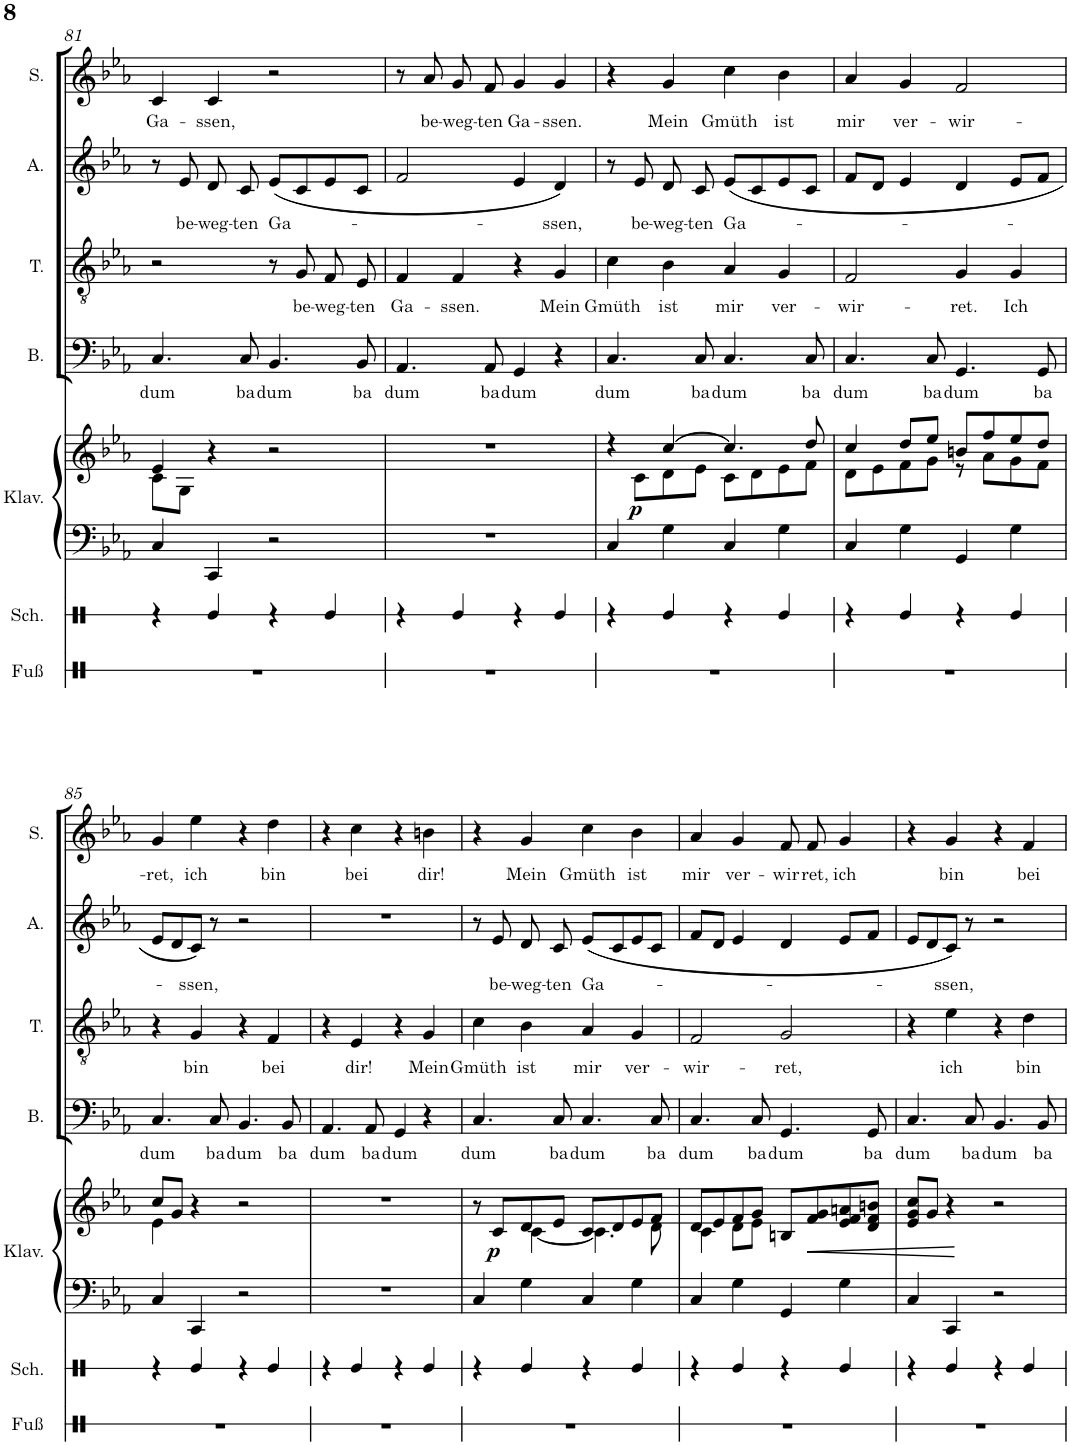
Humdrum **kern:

**kern	**kern	**kern	**kern	**dynam	**kern	**text	**kern	**text	**kern	**text	**kern	**text
*part7	*part6	*part5	*part5	*part5	*part4	*part4	*part3	*part3	*part2	*part2	*part1	*part1
*staff8	*staff7	*staff6	*staff5	*staff5/6	*staff4	*staff4	*staff3	*staff3	*staff2	*staff2	*staff1	*staff1
*I"Fuß	*I"Schnipsen	*I"Klavier	*	*	*I"Bass	*	*I"Tenor	*	*I"Alto	*	*I"Soprano	*
*I'Fuß	*I'Sch.	*I'Klav.	*	*	*I'B.	*	*I'T.	*	*I'A.	*	*I'S.	*
!!LO:PB:g=z
*clefX	*clefX	*clefF4	*clefG2	*	*clefF4	*	*clefGv2	*	*clefG2	*	*clefG2	*
*k[]	*k[]	*k[b-e-a-]	*k[b-e-a-]	*	*k[b-e-a-]	*	*k[b-e-a-]	*	*k[b-e-a-]	*	*k[b-e-a-]	*
*M4/4	*M4/4	*M4/4	*M4/4	*	*M4/4	*	*M4/4	*	*M4/4	*	*M4/4	*
*met(c)	*met(c)	*met(c)	*met(c)	*	*met(c)	*	*met(c)	*	*met(c)	*	*met(c)	*
=81	=81	=81	=81	=81	=81	=81	=81	=81	=81	=81	=81	=81
*	*	*	*^	*	*	*	*	*	*	*	*	*
!	!	!	!	!	!	!	!LO:LY:b	!	!	!	!	!	!LO:LY:b
1r	4r	4C/	4e-/	8c\L	.	4.C/	dum	2r	.	8r	.	4c/	Ga-
!	!	!	!	!	!	!	!	!	!	!	!LO:LY:b	!	!
.	.	.	.	8G\J	.	.	.	.	.	8e-/	be-	.	.
!	!	!	!	!	!	!	!	!	!	!	!LO:LY:b	!	!LO:LY:b
.	4Re/	4CC/	4r	2.ryy	.	.	.	.	.	8d/	-weg-	4c/	-ssen,
!	!	!	!	!	!	!	!LO:LY:b	!	!	!	!LO:LY:b	!	!
.	.	.	.	.	.	8C/	ba	.	.	8c/	-ten	.	.
!	!	!	!	!	!	!	!LO:LY:b	!	!	!	!LO:LY:b	!	!
.	4r	2r	2r	.	.	4.BB-/	dum	8r	.	(8e-/L	Ga-	2r	.
!	!	!	!	!	!	!	!	!	!LO:LY:b	!	!	!	!
.	.	.	.	.	.	.	.	8G/	be-	8c/	.	.	.
!	!	!	!	!	!	!	!	!	!LO:LY:b	!	!	!	!
.	4Re/	.	.	.	.	.	.	8F/L	-weg-	8e-/	.	.	.
!	!	!	!	!	!	!	!LO:LY:b	!	!LO:LY:b	!	!	!	!
.	.	.	.	.	.	8BB-/	ba	8E-/J	-ten	8c/J	.	.	.
*	*	*	*v	*v	*	*	*	*	*	*	*	*	*
=82	=82	=82	=82	=82	=82	=82	=82	=82	=82	=82	=82	=82
!	!	!	!	!	!	!LO:LY:b	!	!LO:LY:b	!	!	!	!
1r	4r	1r	1r	.	4.AA-/	dum	4F/	Ga-	2f/	.	8r	.
!	!	!	!	!	!	!	!	!	!	!	!	!LO:LY:b
.	.	.	.	.	.	.	.	.	.	.	8a-/	be-
!	!	!	!	!	!	!	!	!LO:LY:b	!	!	!	!LO:LY:b
.	4Re/	.	.	.	.	.	4F/	-ssen.	.	.	8g/L	-weg-
!	!	!	!	!	!	!LO:LY:b	!	!	!	!	!	!LO:LY:b
.	.	.	.	.	8AA-/	ba	.	.	.	.	8f/J	-ten
!	!	!	!	!	!	!LO:LY:b	!	!	!	!	!	!LO:LY:b
.	4r	.	.	.	4GG/	dum	4r	.	4e-/	.	4g/	Ga-
!	!	!	!	!	!	!	!	!LO:LY:b	!	!LO:LY:b	!	!LO:LY:b
.	4Re/	.	.	.	4r	.	4G/	Mein	4d/)	-ssen,	4g/	-ssen.
=83	=83	=83	=83	=83	=83	=83	=83	=83	=83	=83	=83	=83
*	*	*	*^	*	*	*	*	*	*	*	*	*
!	!	!	!	!	!	!	!LO:LY:b	!	!LO:LY:b	!	!	!	!
1r	4r	4C/	4r	8ryy	.	4.C/	dum	4c\	Gmüth	8r	.	4r	.
!	!	!	!	!	!LO:DY:b	!	!	!	!	!	!LO:LY:b	!	!
.	.	.	.	8c\L	p	.	.	.	.	8e-/	be-	.	.
!	!	!	!	!	!	!	!	!	!LO:LY:b	!	!LO:LY:b	!	!LO:LY:b
.	4Re/	4G\	[4cc/	8d\	.	.	.	4B-\	ist	8d/	-weg-	4g/	Mein
!	!	!	!	!	!	!	!LO:LY:b	!	!	!	!LO:LY:b	!	!
.	.	.	.	8e-\J	.	8C/	ba	.	.	8c/	-ten	.	.
!	!	!	!	!	!	!	!LO:LY:b	!	!LO:LY:b	!	!LO:LY:b	!	!LO:LY:b
.	4r	4C/	4.cc/]	8c\L	.	4.C/	dum	4A-/	mir	(8e-/L	Ga-	4cc\	Gmüth
.	.	.	.	8d\	.	.	.	.	.	8c/	.	.	.
!	!	!	!	!	!	!	!	!	!LO:LY:b	!	!	!	!LO:LY:b
.	4Re/	4G\	.	8e-\	.	.	.	4G/	ver-	8e-/	.	4b-\	ist
!	!	!	!	!	!	!	!LO:LY:b	!	!	!	!	!	!
.	.	.	8dd/	8f\J	.	8C/	ba	.	.	8c/J	.	.	.
=84	=84	=84	=84	=84	=84	=84	=84	=84	=84	=84	=84	=84	=84
!	!	!	!	!	!	!	!LO:LY:b	!	!LO:LY:b	!	!	!	!LO:LY:b
1r	4r	4C/	4cc/	8d\L	.	4.C/	dum	2F/	-wir-	8f/L	.	4a-/	mir
.	.	.	.	8e-\	.	.	.	.	.	8d/J	.	.	.
!	!	!	!	!	!	!	!	!	!	!	!	!	!LO:LY:b
.	4Re/	4G\	8dd/L	8f\	.	.	.	.	.	4e-/	.	4g/	ver-
!	!	!	!	!	!	!	!LO:LY:b	!	!	!	!	!	!
.	.	.	8ee-/J	8g\J	.	8C/	ba	.	.	.	.	.	.
!	!	!	!	!	!	!	!LO:LY:b	!	!LO:LY:b	!	!	!	!LO:LY:b
.	4r	4GG/	8bn/L	8r	.	4.GG/	dum	4G/	-ret.	4d/	.	2f/	-wir-
.	.	.	8ff/	8a-\L	.	.	.	.	.	.	.	.	.
!	!	!	!	!	!	!	!	!	!LO:LY:b	!	!	!	!
.	4Re/	4G\	8ee-/	8g\	.	.	.	4G/	Ich	8e-/L	.	.	.
!	!	!	!	!	!	!	!LO:LY:b	!	!	!	!	!	!
.	.	.	8dd/J	8f\J	.	8GG/	ba	.	.	8f/J	.	.	.
!!LO:LB:g=z
=85	=85	=85	=85	=85	=85	=85	=85	=85	=85	=85	=85	=85	=85
!	!	!	!	!	!	!	!LO:LY:b	!	!	!	!	!	!LO:LY:b
1r	4r	4C/	8cc/L	4e-\	.	4.C/	dum	4r	.	8e-/L	.	4g/	-ret,
.	.	.	8g/J	.	.	.	.	.	.	8d/	.	.	.
!	!	!	!	!	!	!	!	!	!LO:LY:b	!	!LO:LY:b	!	!LO:LY:b
.	4Re/	4CC/	4r	2.ryy	.	.	.	4G/	bin	8c/J)	-ssen,	4ee-\	ich
!	!	!	!	!	!	!	!LO:LY:b	!	!	!	!	!	!
.	.	.	.	.	.	8C/	ba	.	.	8r	.	.	.
!	!	!	!	!	!	!	!LO:LY:b	!	!	!	!	!	!
.	4r	2r	2r	.	.	4.BB-/	dum	4r	.	2r	.	4r	.
!	!	!	!	!	!	!	!	!	!LO:LY:b	!	!	!	!LO:LY:b
.	4Re/	.	.	.	.	.	.	4F/	bei	.	.	4dd\	bin
!	!	!	!	!	!	!	!LO:LY:b	!	!	!	!	!	!
.	.	.	.	.	.	8BB-/	ba	.	.	.	.	.	.
*	*	*	*v	*v	*	*	*	*	*	*	*	*	*
=86	=86	=86	=86	=86	=86	=86	=86	=86	=86	=86	=86	=86
!	!	!	!	!	!	!LO:LY:b	!	!	!	!	!	!
1r	4r	1r	1r	.	4.AA-/	dum	4r	.	1r	.	4r	.
!	!	!	!	!	!	!	!	!LO:LY:b	!	!	!	!LO:LY:b
.	4Re/	.	.	.	.	.	4E-/	dir!	.	.	4cc\	bei
!	!	!	!	!	!	!LO:LY:b	!	!	!	!	!	!
.	.	.	.	.	8AA-/	ba	.	.	.	.	.	.
!	!	!	!	!	!	!LO:LY:b	!	!	!	!	!	!
.	4r	.	.	.	4GG/	dum	4r	.	.	.	4r	.
!	!	!	!	!	!	!	!	!LO:LY:b	!	!	!	!LO:LY:b
.	4Re/	.	.	.	4r	.	4G/	Mein	.	.	4bn\	dir!
=87	=87	=87	=87	=87	=87	=87	=87	=87	=87	=87	=87	=87
*	*	*	*^	*	*	*	*	*	*	*	*	*
!	!	!	!	!	!	!	!LO:LY:b	!	!LO:LY:b	!	!	!	!
1r	4r	4C/	8r	4ryy	.	4.C/	dum	4c\	Gmüth	8r	.	4r	.
!	!	!	!	!	!LO:DY:b	!	!	!	!	!	!LO:LY:b	!	!
.	.	.	8c/L	.	p	.	.	.	.	8e-/	be-	.	.
!	!	!	!	!	!	!	!	!	!LO:LY:b	!	!LO:LY:b	!	!LO:LY:b
.	4Re/	4G\	8d/	[4c\	.	.	.	4B-\	ist	8d/	-weg-	4g/	Mein
!	!	!	!	!	!	!	!LO:LY:b	!	!	!	!LO:LY:b	!	!
.	.	.	8e-/J	.	.	8C/	ba	.	.	8c/	-ten	.	.
!	!	!	!	!	!	!	!LO:LY:b	!	!LO:LY:b	!	!LO:LY:b	!	!LO:LY:b
.	4r	4C/	8c/L	4.c\]	.	4.C/	dum	4A-/	mir	(8e-/L	Ga-	4cc\	Gmüth
.	.	.	8d/	.	.	.	.	.	.	8c/	.	.	.
!	!	!	!	!	!	!	!	!	!LO:LY:b	!	!	!	!LO:LY:b
.	4Re/	4G\	8e-/	.	.	.	.	4G/	ver-	8e-/	.	4b-\	ist
!	!	!	!	!	!	!	!LO:LY:b	!	!	!	!	!	!
.	.	.	8f/J	8d\	.	8C/	ba	.	.	8c/J	.	.	.
=88	=88	=88	=88	=88	=88	=88	=88	=88	=88	=88	=88	=88	=88
!	!	!	!	!	!	!	!LO:LY:b	!	!LO:LY:b	!	!	!	!LO:LY:b
1r	4r	4C/	8d/L	4c\	.	4.C/	dum	2F/	-wir-	8f/L	.	4a-/	mir
.	.	.	8e-/	.	.	.	.	.	.	8d/J	.	.	.
!	!	!	!	!	!	!	!	!	!	!	!	!	!LO:LY:b
.	4Re/	4G\	8f/	8d\L	.	.	.	.	.	4e-/	.	4g/	ver-
!	!	!	!	!	!	!	!LO:LY:b	!	!	!	!	!	!
.	.	.	8g/J	8e-\J	.	8C/	ba	.	.	.	.	.	.
!	!	!	!	!	!	!	!LO:LY:b	!	!LO:LY:b	!	!	!	!LO:LY:b
.	4r	4GG/	8Bn/L	2ryy	.	4.GG/	dum	2G/	-ret,	4d/	.	8f/L	-wir
!	!	!	!	!	!LO:HP:b	!	!	!	!	!	!	!	!LO:LY:b
.	.	.	8f/ 8g/	.	<	.	.	.	.	.	.	8f/J	-ret,
!	!	!	!	!	!	!	!	!	!	!	!	!	!LO:LY:b
.	4Re/	4G\	8e-/ 8f/ 8an/	.	.	.	.	.	.	8e-/L	.	4g/	ich
!	!	!	!	!	!	!	!LO:LY:b	!	!	!	!	!	!
.	.	.	8d/ 8f/ 8bn/J	.	.	8GG/	ba	.	.	8f/J	.	.	.
*	*	*	*v	*v	*	*	*	*	*	*	*	*	*
=89	=89	=89	=89	=89	=89	=89	=89	=89	=89	=89	=89	=89
!	!	!	!	!	!	!LO:LY:b	!	!	!	!	!	!
1r	4r	4C/	8e-/ 8g/ 8cc/L	.	4.C/	dum	4r	.	8e-/L	.	4r	.
.	.	.	8g/J	.	.	.	.	.	8d/	.	.	.
!	!	!	!	!	!	!	!	!LO:LY:b	!	!LO:LY:b	!	!LO:LY:b
.	4Re/	4CC/	4r	.	.	.	4e-\	ich	8c/J)	-ssen,	4g/	bin
!	!	!	!	!	!	!LO:LY:b	!	!	!	!	!	!
.	.	.	.	.	8C/	ba	.	.	8r	.	.	.
!	!	!	!	!	!	!LO:LY:b	!	!	!	!	!	!
.	4r	2r	2r	[	4.BB-/	dum	4r	.	2r	.	4r	.
!	!	!	!	!	!	!	!	!LO:LY:b	!	!	!	!LO:LY:b
.	4Re/	.	.	.	.	.	4d\	bin	.	.	4f/	bei
!	!	!	!	!	!	!LO:LY:b	!	!	!	!	!	!
.	.	.	.	.	8BB-/	ba	.	.	.	.	.	.
=	=	=	=	=	=	=	=	=	=	=	=	=
*-	*-	*-	*-	*-	*-	*-	*-	*-	*-	*-	*-	*-
